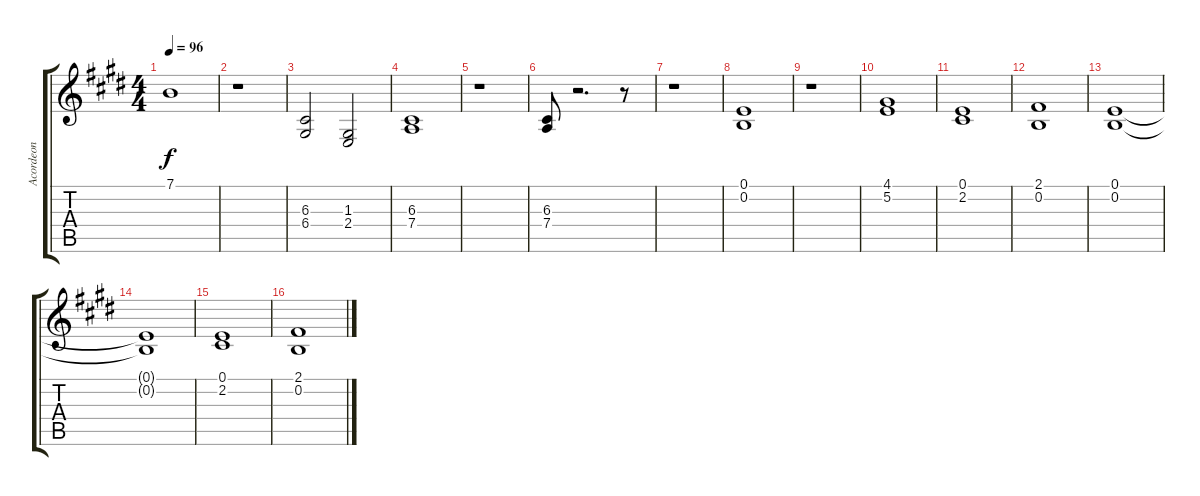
\track ("Acordeon" "Acordeon") {instrument tangoaccordion}
\staff {score tabs}
\tuning (E4 B3 G3 D3 A2 E2) {hide}
\ts (4 4)
\tempo 96
\clef g2
\ks e
7.1.1{dy f} |
r.1 |
(6.3 6.4).2 (1.3 2.4).2 |
(6.3 7.4).1 |
r.1 |
(6.3 7.4).8 r.2{d} r.8 |
r.1 |
(0.1 0.2).1 |
r.1 |
(4.1 5.2).1 |
(0.1 2.2).1 |
(2.1 0.2).1 |
(0.1 0.2).1 |
(0.1{t} 0.2{t}).1 |
(0.1 2.2).1 |
(2.1 0.2).1
